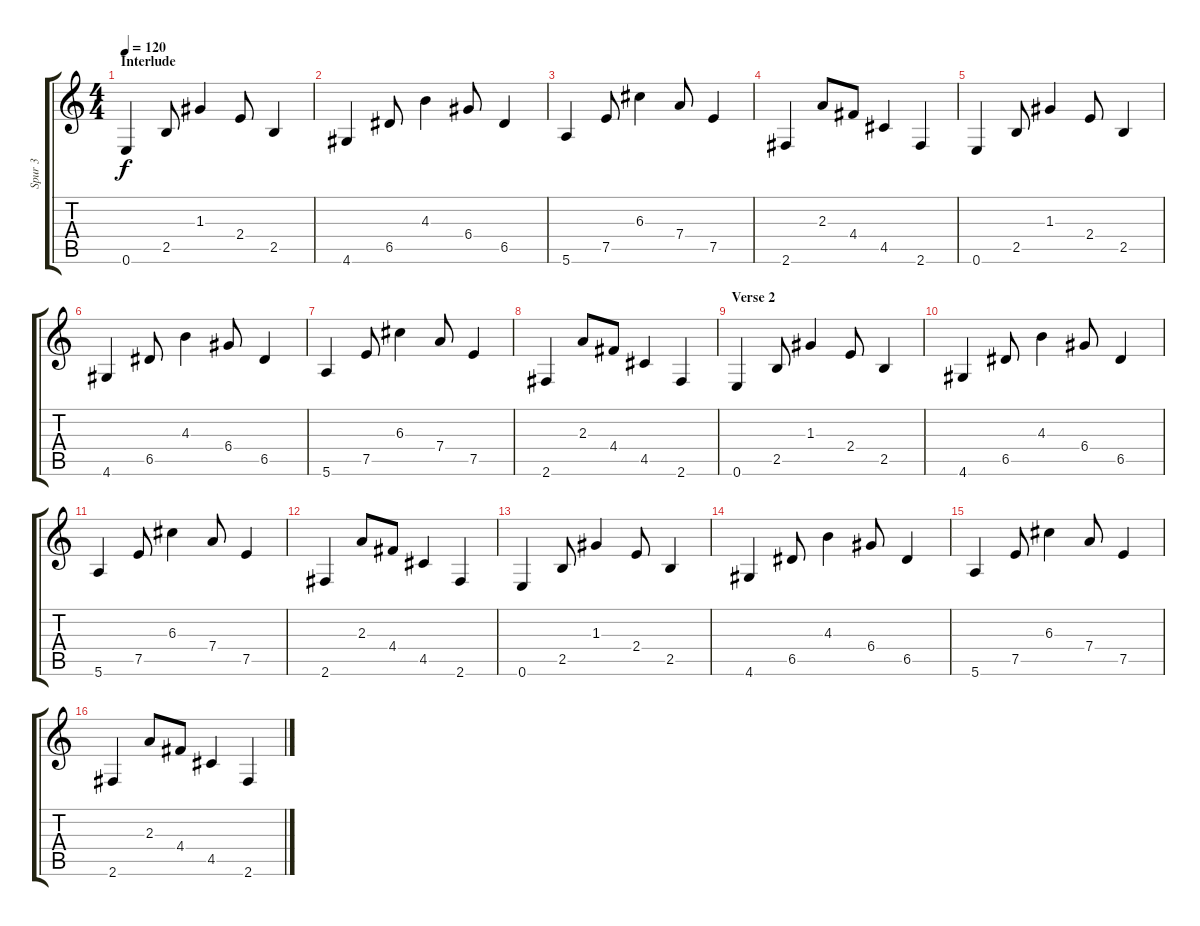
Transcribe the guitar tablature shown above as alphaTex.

\track ("Spur 3" "Spur 3") {instrument electricguitarjazz}
\staff {score tabs}
\tuning (E4 B3 G3 D3 A2 E2) {hide}
\ts (4 4)
\section ("" "Interlude")
\tempo 120
\clef g2
\ks c
0.6.4{dy f} 2.5.8 1.3.4 2.4.8 2.5.4 |
4.6.4 6.5.8 4.3.4 6.4.8 6.5.4 |
5.6.4 7.5.8 6.3.4 7.4.8 7.5.4 |
2.6.4 2.3.8 4.4.8 4.5.4 2.6.4 |
0.6.4 2.5.8 1.3.4 2.4.8 2.5.4 |
4.6.4 6.5.8 4.3.4 6.4.8 6.5.4 |
5.6.4 7.5.8 6.3.4 7.4.8 7.5.4 |
2.6.4 2.3.8 4.4.8 4.5.4 2.6.4 |
\section ("" "Verse 2")
0.6.4 2.5.8 1.3.4 2.4.8 2.5.4 |
4.6.4 6.5.8 4.3.4 6.4.8 6.5.4 |
5.6.4 7.5.8 6.3.4 7.4.8 7.5.4 |
2.6.4 2.3.8 4.4.8 4.5.4 2.6.4 |
0.6.4 2.5.8 1.3.4 2.4.8 2.5.4 |
4.6.4 6.5.8 4.3.4 6.4.8 6.5.4 |
5.6.4 7.5.8 6.3.4 7.4.8 7.5.4 |
2.6.4 2.3.8 4.4.8 4.5.4 2.6.4
